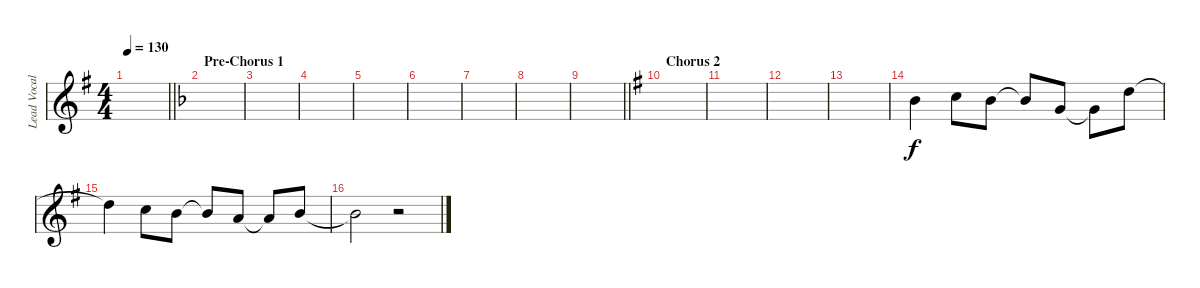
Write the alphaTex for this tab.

\track ("Lead Vocals 2" "Lead Vocal") {instrument choiraahs}
\staff {score}
\tuning (E5 B4 G4 D4 A3 E3) {hide}
\ts (4 4)
\tempo 130
\clef g2
\barLineRight lightlight
\ks eminor
|
\section ("" "Pre-Chorus 1")
\ks dminor
|
|
|
|
|
|
|
\barLineRight lightlight
|
\section ("" "Chorus 2")
\ks eminor
|
|
|
|
0.2.4 1.2.8 0.2.8 0.2{t}.8 0.3.8 0.3{t}.8 3.2.8 |
3.2{t}.4 1.2.8 0.2.8 0.2{t}.8 2.3.8 2.3{t}.8 0.2.8 |
0.2{t}.2 r.2
